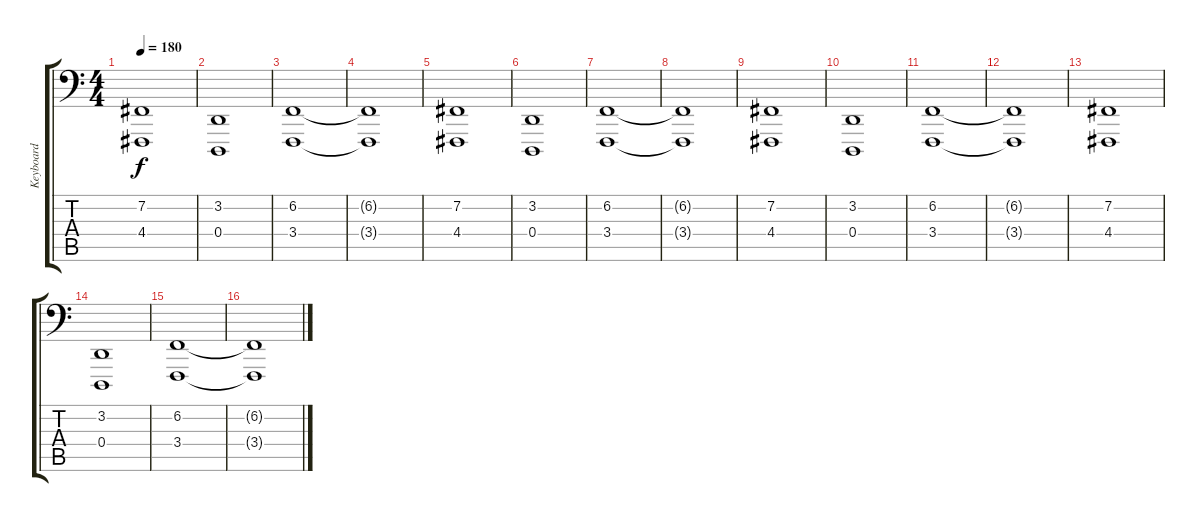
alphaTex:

\track ("Keyboard" "Keyboard") {instrument stringensemble1}
\staff {score tabs}
\tuning (E2 B1 G1 D1 A0 D0) {hide}
\ts (4 4)
\tempo 180
\clef f4
\ks c
(7.2 4.4).1{dy f} |
(3.2 0.4).1 |
(6.2 3.4).1 |
(6.2{t} 3.4{t}).1 |
(7.2 4.4).1 |
(3.2 0.4).1 |
(6.2 3.4).1 |
(6.2{t} 3.4{t}).1 |
(7.2 4.4).1 |
(3.2 0.4).1 |
(6.2 3.4).1 |
(6.2{t} 3.4{t}).1 |
(7.2 4.4).1 |
(3.2 0.4).1 |
(6.2 3.4).1 |
(6.2{t} 3.4{t}).1
